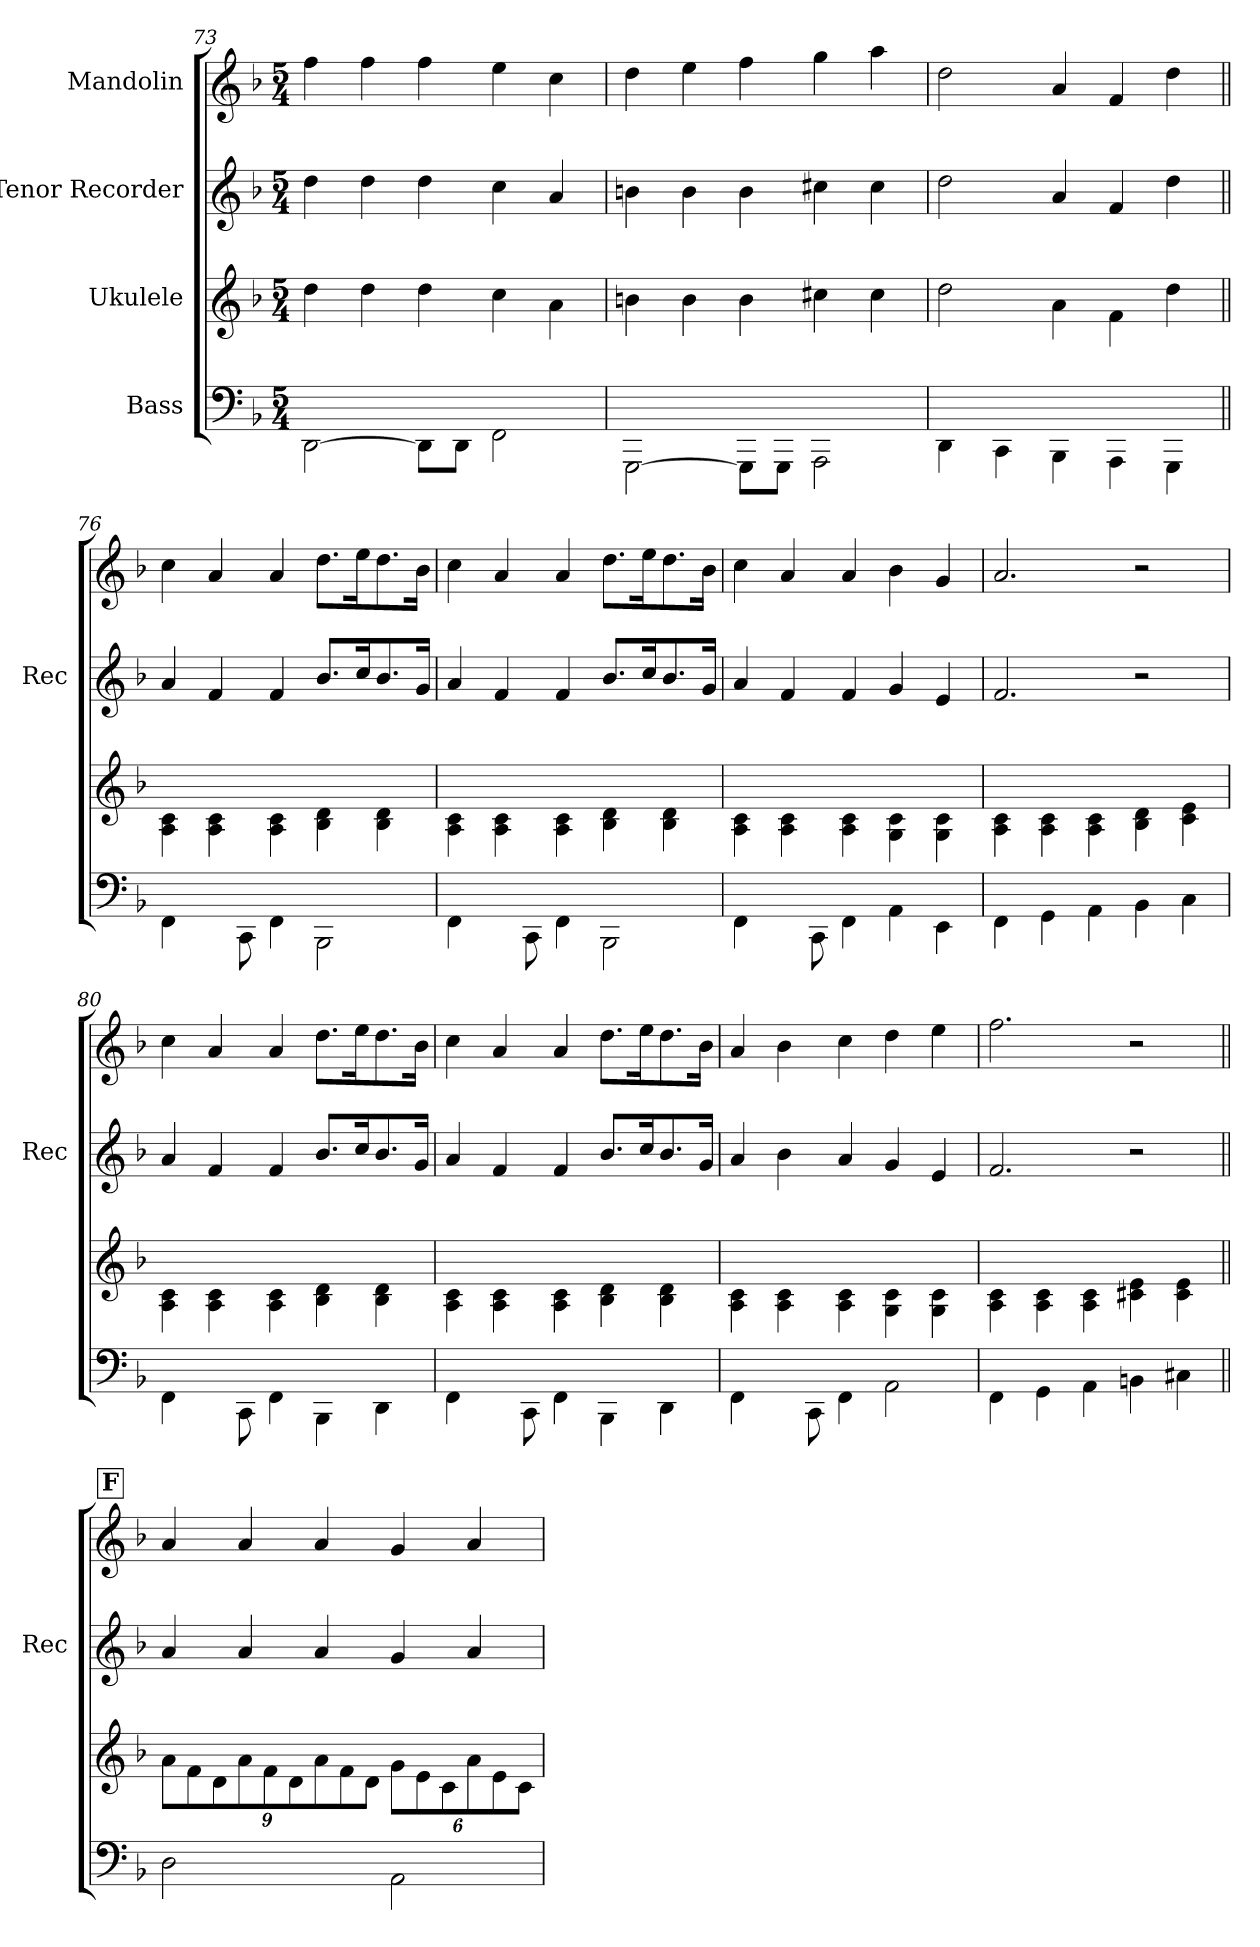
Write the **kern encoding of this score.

**kern	**kern	**kern	**kern
*part4	*part3	*part2	*part1
*staff4	*staff3	*staff2	*staff1
*I"Bass	*I"Ukulele	*I"Tenor Recorder	*I"Mandolin
*	*	*I'Rec	*
*	*	*clefG2	*clefG2
*k[b-]	*k[b-]	*k[b-]	*k[b-]
*F:	*F:	*F:	*F:
*M5/4	*M5/4	*M5/4	*M5/4
=73	=73	=73	=73
[2DD\	4ddi\	4ddj\	4ffZ\
.	4ddi\	4ddj\	4ffZ\
8DD\L]	4ddi\	4ddj\	4ffZ\
8DD\J	.	.	.
2FF\	4cci\	4ccj\	4eeZ\
.	4ai\	4aj/	4ccZ\
!!LO:PB:g=z
=74	=74	=74	=74
[2GGG\	4bi\	4bnj\	4ddZ\
.	4bi\	4bj\	4eeZ\
8GGG\L]	4bi\	4bj\	4ffZ\
8GGG\J	.	.	.
2AAA\	4cc#i\	4cc#Xj\	4ggZ\
.	4cc#i\	4cc#j\	4aaZ\
=75	=75	=75	=75
4DD\	2ddi\	2ddj\	2ddZ\
4CC\	.	.	.
4BBB-\	4ai\	4aj/	4aZ/
4AAA\	4fi\	4fj/	4fZ/
4GGG\	4ddi\	4ddj\	4ddZ\
=76||	=76||	=76||	=76||
!LO:N:vis=4	!	!	!
4.FF\	4Ai\ 4ci\	4aj/	4ccZ\
.	4Ai\ 4ci\	4fj/	4aZ/
8CC\	.	.	.
4FF\	4Ai\ 4ci\	4fj/	4aZ/
2BBB-\	4B-i\ 4di\	8.b-j/L	8.ddZ\L
.	.	16ccj/K	16eeZ\K
.	4B-i\ 4di\	8.b-j/	8.ddZ\
.	.	16gj/Jk	16b-Z\Jk
=77	=77	=77	=77
!LO:N:vis=4	!	!	!
4.FF\	4Ai\ 4ci\	4aj/	4ccZ\
.	4Ai\ 4ci\	4fj/	4aZ/
8CC\	.	.	.
4FF\	4Ai\ 4ci\	4fj/	4aZ/
2BBB-\	4B-i\ 4di\	8.b-j/L	8.ddZ\L
.	.	16ccj/K	16eeZ\K
.	4B-i\ 4di\	8.b-j/	8.ddZ\
.	.	16gj/Jk	16b-Z\Jk
=78	=78	=78	=78
!LO:N:vis=4	!	!	!
4.FF\	4Ai\ 4ci\	4aj/	4ccZ\
.	4Ai\ 4ci\	4fj/	4aZ/
8CC\	.	.	.
4FF\	4Ai\ 4ci\	4fj/	4aZ/
4AA\	4Gi\ 4ci\	4gj/	4b-Z\
4EE\	4Gi\ 4ci\	4ej/	4gZ/
!!LO:LB:g=z
=79	=79	=79	=79
4FF\	4Ai\ 4ci\	2.fj/	2.aZ/
4GG\	4Ai\ 4ci\	.	.
4AA\	4Ai\ 4ci\	.	.
4BB-\	4B-i\ 4di\	2r	2r
4C\	4ci\ 4ei\	.	.
=80	=80	=80	=80
!LO:N:vis=4	!	!	!
4.FF\	4Ai\ 4ci\	4aj/	4ccZ\
.	4Ai\ 4ci\	4fj/	4aZ/
8CC\	.	.	.
4FF\	4Ai\ 4ci\	4fj/	4aZ/
4BBB-\	4B-i\ 4di\	8.b-j/L	8.ddZ\L
.	.	16ccj/K	16eeZ\K
4DD\	4B-i\ 4di\	8.b-j/	8.ddZ\
.	.	16gj/Jk	16b-Z\Jk
=81	=81	=81	=81
!LO:N:vis=4	!	!	!
4.FF\	4Ai\ 4ci\	4aj/	4ccZ\
.	4Ai\ 4ci\	4fj/	4aZ/
8CC\	.	.	.
4FF\	4Ai\ 4ci\	4fj/	4aZ/
4BBB-\	4B-i\ 4di\	8.b-j/L	8.ddZ\L
.	.	16ccj/K	16eeZ\K
4DD\	4B-i\ 4di\	8.b-j/	8.ddZ\
.	.	16gj/Jk	16b-Z\Jk
=82	=82	=82	=82
!LO:N:vis=4	!	!	!
4.FF\	4Ai\ 4ci\	4aj/	4aZ/
.	4Ai\ 4ci\	4b-j\	4b-Z\
8CC\	.	.	.
4FF\	4Ai\ 4ci\	4aj/	4ccZ\
2AA\	4Gi\ 4ci\	4gj/	4ddZ\
.	4Gi\ 4ci\	4ej/	4eeZ\
=83	=83	=83	=83
4FF\	4Ai\ 4ci\	2.fj/	2.ffZ\
4GG\	4Ai\ 4ci\	.	.
4AA\	4Ai\ 4ci\	.	.
4BB\	4c#i\ 4ei\	2r	2r
4C#\	4c#i\ 4ei\	.	.
!!LO:LB:g=z
!!LO:REH:place=s1:a:B:fs=20.568899:t=F
=84||	=84||	=84||	=84||
!LO:N:vis=2	!	!	!
2.D\	12ai\L	4aj/	4aZ/
.	12fi\	.	.
.	12di\	.	.
.	12ai\	4aj/	4aZ/
.	12fi\	.	.
.	12di\	.	.
.	12ai\	4aj/	4aZ/
.	12fi\	.	.
.	12di\J	.	.
2AA\	12gi\L	4gj/	4gZ/
.	12ei\	.	.
.	12ci\	.	.
.	12ai\	4aj/	4aZ/
.	12ei\	.	.
.	12ci\J	.	.
=	=	=	=
*-	*-	*-	*-
